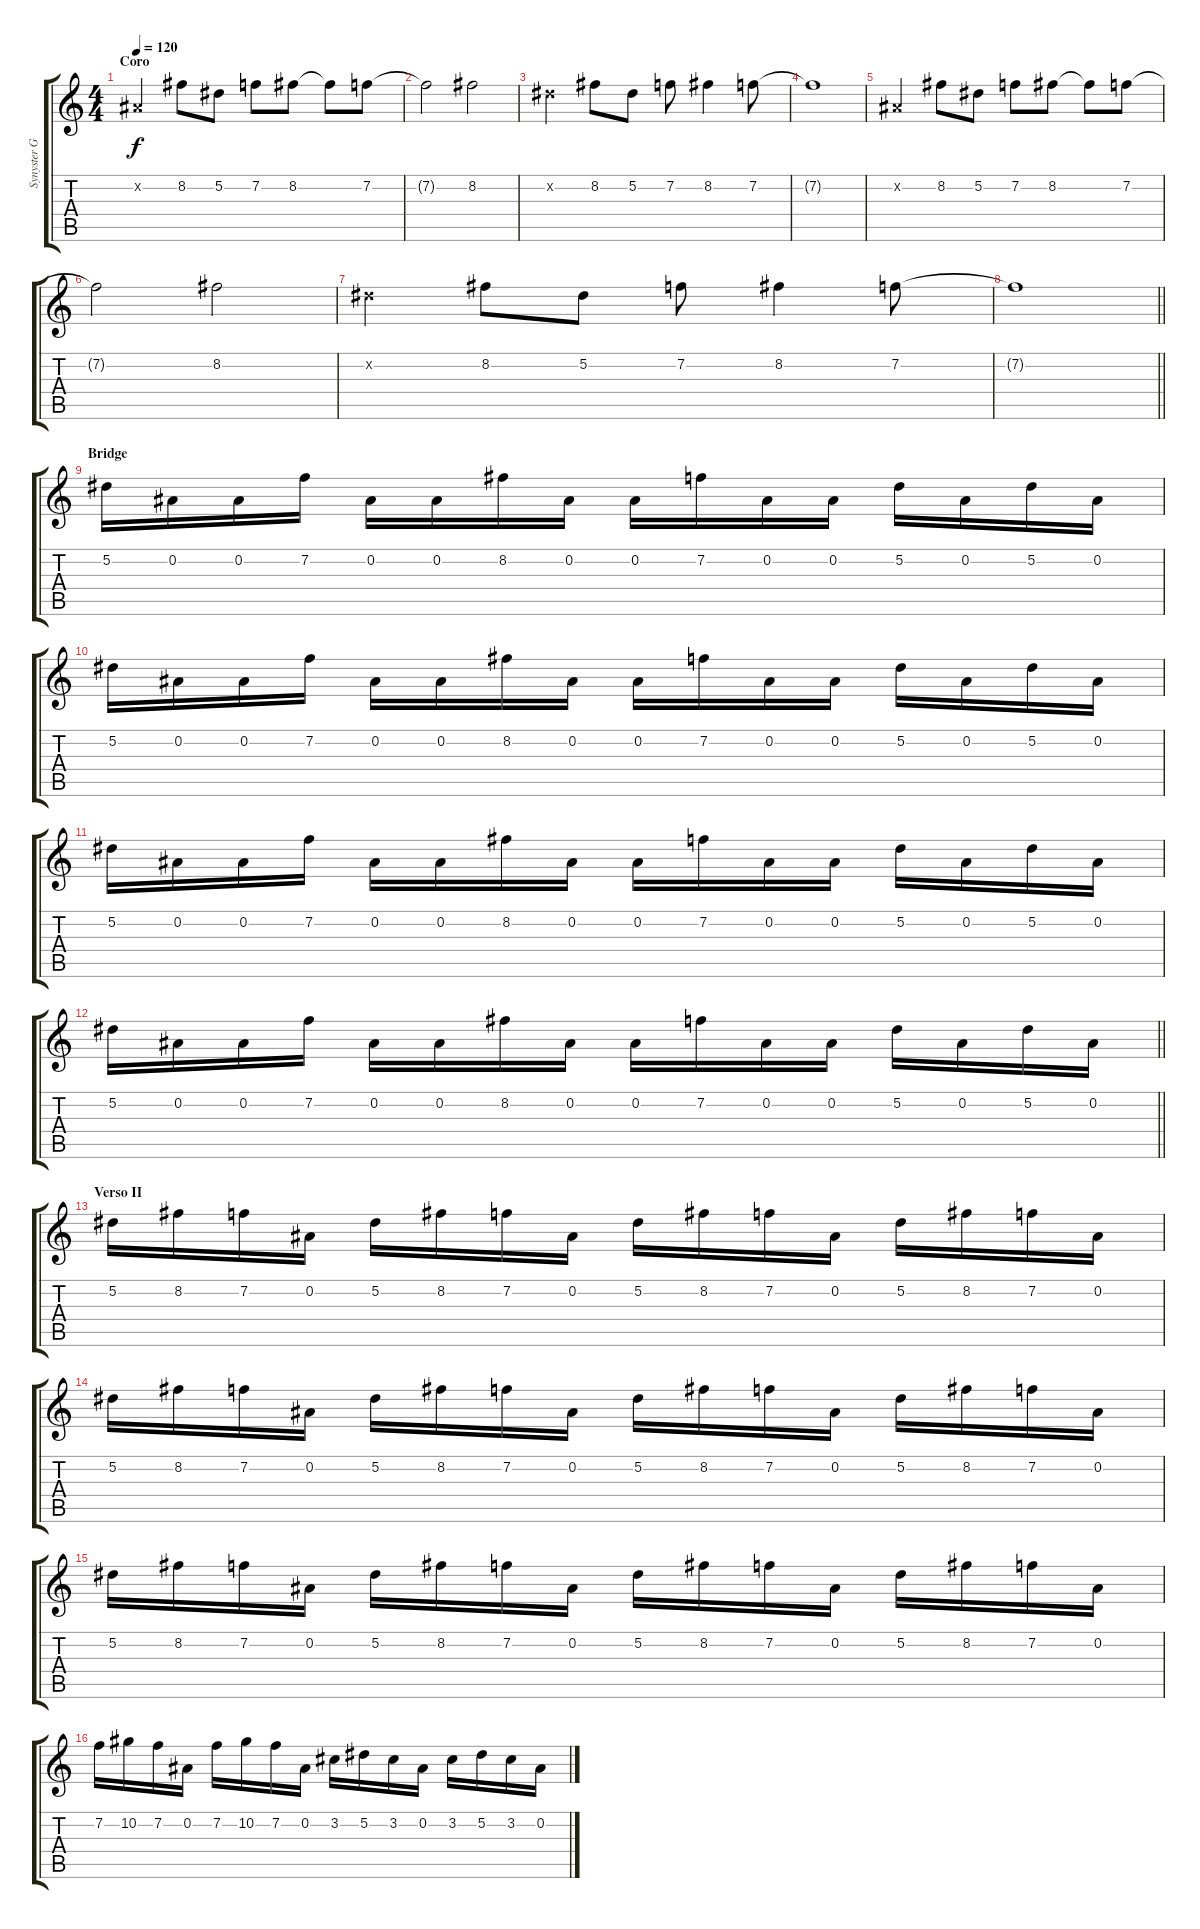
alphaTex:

\track ("Synyster Gates" "Synyster G") {instrument distortionguitar}
\staff {score tabs}
\tuning (Eb4 Bb3 Gb3 Db3 Ab2 Db2) {hide}
\ts (4 4)
\section ("" "Coro")
\tempo 120
\clef g2
\ks c
0.2{x}.4{dy f} 8.2.8 5.2.8 7.2.8 8.2.8 8.2{t}.8 7.2.8 |
7.2{t}.2 8.2.2 |
5.2{x}.4 8.2.8 5.2.8 7.2.8 8.2.4 7.2.8 |
7.2{t}.1 |
0.2{x}.4 8.2.8 5.2.8 7.2.8 8.2.8 8.2{t}.8 7.2.8 |
7.2{t}.2 8.2.2 |
5.2{x}.4 8.2.8 5.2.8 7.2.8 8.2.4 7.2.8 |
\barLineRight lightlight
7.2{t}.1 |
\section ("" "Bridge")
5.2.16 0.2.16 0.2.16 7.2.16 0.2.16 0.2.16 8.2.16 0.2.16 0.2.16 7.2.16 0.2.16 0.2.16 5.2.16 0.2.16 5.2.16 0.2.16 |
5.2.16 0.2.16 0.2.16 7.2.16 0.2.16 0.2.16 8.2.16 0.2.16 0.2.16 7.2.16 0.2.16 0.2.16 5.2.16 0.2.16 5.2.16 0.2.16 |
5.2.16 0.2.16 0.2.16 7.2.16 0.2.16 0.2.16 8.2.16 0.2.16 0.2.16 7.2.16 0.2.16 0.2.16 5.2.16 0.2.16 5.2.16 0.2.16 |
\barLineRight lightlight
5.2.16 0.2.16 0.2.16 7.2.16 0.2.16 0.2.16 8.2.16 0.2.16 0.2.16 7.2.16 0.2.16 0.2.16 5.2.16 0.2.16 5.2.16 0.2.16 |
\section ("" "Verso II")
5.2.16 8.2.16 7.2.16 0.2.16 5.2.16 8.2.16 7.2.16 0.2.16 5.2.16 8.2.16 7.2.16 0.2.16 5.2.16 8.2.16 7.2.16 0.2.16 |
5.2.16 8.2.16 7.2.16 0.2.16 5.2.16 8.2.16 7.2.16 0.2.16 5.2.16 8.2.16 7.2.16 0.2.16 5.2.16 8.2.16 7.2.16 0.2.16 |
5.2.16 8.2.16 7.2.16 0.2.16 5.2.16 8.2.16 7.2.16 0.2.16 5.2.16 8.2.16 7.2.16 0.2.16 5.2.16 8.2.16 7.2.16 0.2.16 |
7.2.16 10.2.16 7.2.16 0.2.16 7.2.16 10.2.16 7.2.16 0.2.16 3.2.16 5.2.16 3.2.16 0.2.16 3.2.16 5.2.16 3.2.16 0.2.16
